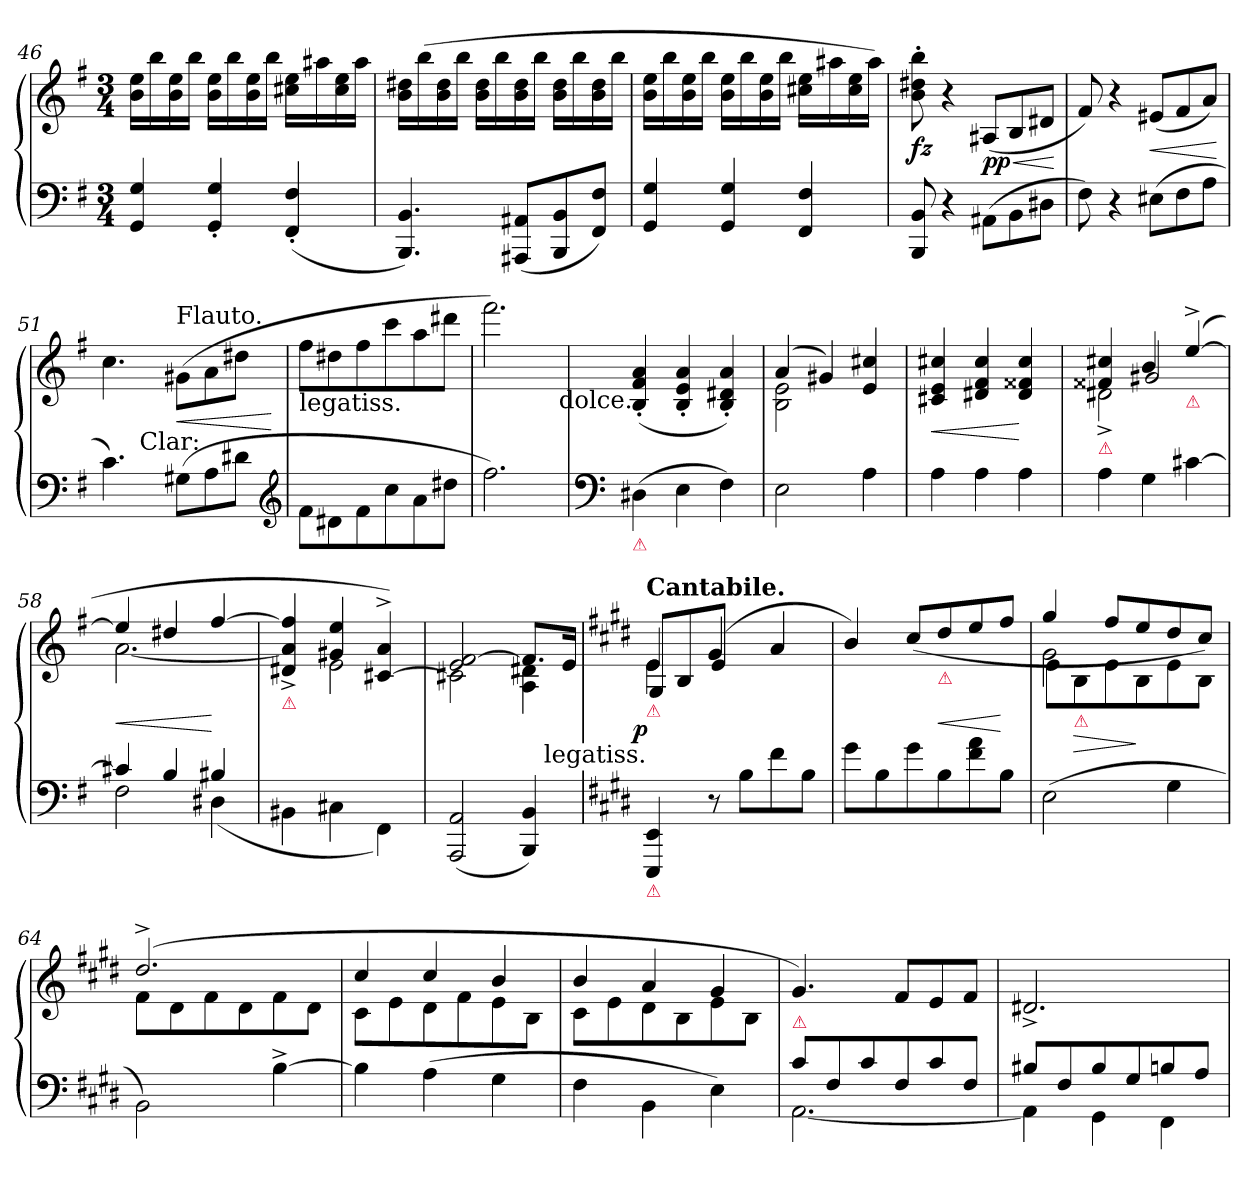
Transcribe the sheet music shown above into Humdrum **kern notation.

**kern	**kern	**dynam
*part1	*part1	*part1
*staff2	*staff1	*staff1/2
*clefF4	*clefG2	*
*k[f#]	*k[f#]	*
*e:	*e:	*
*M3/4	*M3/4	*
=46	=46	=46
4GG! 4G!	16b!\ 16ee!\LL	.
.	16bb!\	.
.	16b!\ 16ee!\	.
.	16bb!\JJ	.
4GG!'< 4G!'<	16b!\ 16ee!\LL	.
.	16bb!\	.
.	16b!\ 16ee!\	.
.	16bb!\JJ	.
(<4FF#!'< 4F#!'<	16cc#X!\ 16ee!\LL	.
.	16aa#X!\	.
.	16cc#!\ 16ee!\	.
.	16aa#!\JJ	.
=47	=47	=47
4.BBB! 4.BB!)	16b!\ 16dd#X!\LL	.
.	(>16bb!\	.
.	16b!\ 16dd#!\	.
.	16bb!\JJ	.
.	16b!\ 16dd#!\LL	.
.	16bb!\	.
(<8AAA#X! 8AA#X!L	16b!\ 16dd#!\	.
.	16bb!\JJ	.
8BBB! 8BB!	16b!\ 16dd#!\LL	.
.	16bb!\	.
8FF#! 8F#!J)	16b!\ 16dd#!\	.
.	16bb!\JJ	.
=48	=48	=48
4GG! 4G!	16b!\ 16ee!\LL	.
.	16bb!\	.
.	16b!\ 16ee!\	.
.	16bb!\JJ	.
4GG! 4G!	16b!\ 16ee!\LL	.
.	16bb!\	.
.	16b!\ 16ee!\	.
.	16bb!\JJ	.
4FF#! 4F#!	16cc#X!\ 16ee!\LL	.
.	16aa#X!\	.
.	16cc#!\ 16ee!\	.
.	16aa#!\JJ)	.
=49	=49	=49
8BBB! 8BB!	8b!'> 8dd#X!'> 8bb!'>	fz
4r	4r	.
(>8AA#X!\L	(<8A#X!L	< pp
8BB!	8B!	.
8D#X!J	8d#X!J	.
.	.	[
=50	=50	=50
8F#!\)	8f#!)	.
4r	4r	.
(>8E#X!\L	(<8e#X!L	<
8F#!\	8f#!	.
8A!\J	8a!J)	.
.	.	[
=51	=51	=51
*^	*	*
4.c!)	8.ryy	4.cc!	.
!	!LO:TX:a:t=Clar&colon;	!	!
.	2ryy	.	.
!	!	!LO:TX:a:t=Flauto.	!
(>8G#X!\L	.	(>8g#X!\L	<
8A!\	.	8a!	.
8d#X!\J	.	8dd#X!J	.
.	16ryy	.	.
*clefG2	*	*	*
.	.	.	[
=52	=52	=52	=52
!	!	!LO:TX:b:t=legatiss.	!
*v	*v	*	*
8f#!\L	8ff#!\L	.
8d#X!	8dd#X!\	.
8f#!	8ff#!\	.
8cc!	8ccc!\	.
8a!	8aa!\	.
8dd#X!J	8ddd#X!\J	.
=53	=53	=53
2.ff#!)	2.fff#!)	.
=54	=54	=54
*clefF4	*	*
!	!LO:TX:b:rj:t=dolce.	!
!LO:TX:b:color=crimson:t=⚠	!	!
(>4D#X!	(<4B!'< 4f#!'< 4a!'<	.
4E!	4B!'< 4e!'< 4a!'<	.
4F#!)	4B!'< 4d#X!'< 4a!'<)	.
=55	=55	=55
*	*^	*
2E!	(>4a!	2B! 2e!	.
.	4g#X!)	.	.
4A!	4e! 4cc#X!	4ryy	.
*	*v	*v	*
=56	=56	=56
4A!	4c#X! 4e! 4cc#X!	<
4A!	4d#X! 4f#! 4cc#!	.
4A!	4d#! 4f##X! 4cc#!	[
=57	=57	=57
*	*^	*
*	*	*^	*
!	!LO:TX:b:color=crimson:t=⚠	!	!	!
4A!	4f##X! 4cc#X!	2d#X^<!	4ryy	.
4G!	4b!	.	2g#X!	.
!	!LO:TX:b:color=crimson:t=⚠	!	!	!
[4c#X!	(>[4ee^<!	4ryy	.	.
*	*	*v	*v	*
=58	=58	=58	=58
*^	*	*	*
4c#X!]	2F#!	4ee!]	[2.a!	<
4B!	.	4dd#X!	.	.
4B#X!	(>4D#X!	[4ff#!	.	[
=59	=59	=59	=59	=59
!	!	!LO:TX:b:color=crimson:t=⚠	!	!
*v	*v	*	*	*
4BB#X!\	4d#X!^< 4a!]^< 4ff#!]^<	4ryy	.
4C#X!\	4g#X! 4ee!	2e!	.
4FF#!\)	[4c#X!^> 4a!^>)	.	.
=60	=60	=60	=60
(<2AAA! 2AA!	2e! [2f#!	2c#X!]	.
4BBB! 4BB!)	8.f#!L]	4A! 4d#X!	.
.	16e!Jk	.	.
*	*v	*v	*
=61	=61	=61
*k[f#c#g#d#]	*k[f#c#g#d#]	*
*	*^	*
*	*	*^	*
!	!LO:TX:a:B:t=Cantabile.	!	!	!
!	!LO:TX:b:color=crimson:t=⚠	!	!	!
!LO:TX:a:rj:t=legatiss.	!	!	!	!
!LO:TX:b:color=crimson:t=⚠	!	!	!	!
!	!	!	!	!LO:DY:rj
4EEE!/ 4EE!/	4e!	4e!\	8G#!/L	p
.	.	.	8B!/	.
8r	(>4g#!	2ryy	8e!\J	.
8B!L	.	.	8ryy	.
8f#!\	4a!	.	4ryy	.
8B!J	.	.	.	.
*	*v	*v	*v	*
=62	=62	=62
8g#!\L	4b!/)	.
8B!\	.	.
8g#!\	(>8cc#!/L	.
!	!LO:TX:b:color=crimson:t=⚠	!
8B!\	8dd#!/	<
8f#!\ 8a!\	8ee!/	.
8B!\J	8ff#!/J	[
=63	=63	=63
*	*^	*
*	*	*^	*
(>2E!	4gg#!	2g#!	8e!\L	.
!	!	!	!LO:TX:b:color=crimson:t=⚠	!
.	.	.	8B!\	>
.	8ff#!L	.	8e!\	.
.	8ee!	.	8B!\	]
4G#!	8dd#!	4ryy	8e!\	.
.	8cc#!J)	.	8B!\J	.
*	*	*v	*v	*
=64	=64	=64	=64
2BB!\)	(>2.dd#^>!	8f#!\L	.
.	.	8d#!\	.
.	.	8f#!\	.
.	.	8d#!\	.
[4B^>!	.	8f#!\	.
.	.	8d#!\J	.
=65	=65	=65	=65
4B!]	4cc#!	8c#!\L	.
.	.	8e!\	.
(>4A!	4cc#!	8d#!\	.
.	.	8f#!\	.
4G#!	4b!	8e!\	.
.	.	8B!\J	.
=66	=66	=66	=66
4F#!	4b!	8c#!\L	.
.	.	8e!\	.
4BB!\	4a!	8d#!\	.
.	.	8B!\	.
4E!)	4g#!	8e!\	.
.	.	8B!\J	.
=67	=67	=67	=67
*^	*	*	*
!LO:TX:a:color=crimson:t=⚠	!	!	!	!
*	*	*v	*v	*
8c#!\L	[2.AA!	4.g#!)	.
8F#!/	.	.	.
8c#!\	.	.	.
8F#!/	.	8f#!L	.
8c#!\	.	8e!	.
8F#!/J	.	8f#!J	.
=68	=68	=68	=68
8B#X!L	4AA!]	2.d#X^>!	.
8F#!	.	.	.
8B#!	4GG#!	.	.
8G#!	.	.	.
8Bn!	4FF#!	.	.
8A!J	.	.	.
*v	*v	*	*
=	=	=
*-	*-	*-
